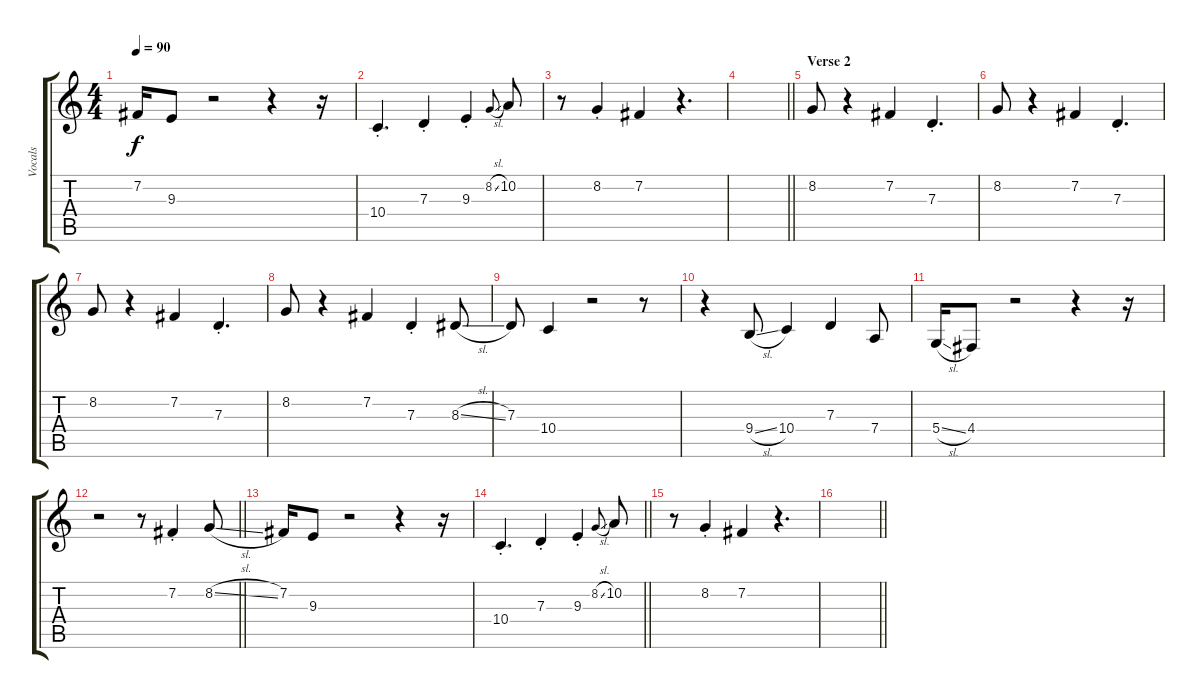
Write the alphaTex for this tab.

\track ("Vocals" "Vocals") {instrument altosax}
\staff {score tabs}
\tuning (E4 B3 G3 D3 A2 E2) {hide}
\ts (4 4)
\tempo 90
\clef g2
\ks c
7.2.16{dy f} 9.3.8 r.2 r.4 r.16 |
10.4{st}.4{d} 7.3{st}.4 9.3{st}.4 8.2{sl}.8{gr onbeat} 10.2.8 |
r.8 8.2{st}.4 7.2.4 r.4{d} |
\barLineRight lightlight
|
\section ("" "Verse 2")
8.2.8 r.4 7.2.4 7.3{st}.4{d} |
8.2.8 r.4 7.2.4 7.3{st}.4{d} |
8.2.8 r.4 7.2.4 7.3{st}.4{d} |
8.2.8 r.4 7.2.4 7.3{st}.4 8.3{sl}.8 |
7.3.8 10.4.4 r.2 r.8 |
r.4 9.4{sl}.8 10.4.4 7.3.4 7.4.8 |
5.4{sl}.16 4.4.8 r.2 r.4 r.16 |
\barLineRight lightlight
r.2 r.8 7.2{st}.4 8.2{sl}.8 |
7.2.16 9.3.8 r.2 r.4 r.16 |
\barLineRight lightlight
10.4{st}.4{d} 7.3{st}.4 9.3{st}.4 8.2{sl}.8{gr onbeat} 10.2.8 |
r.8 8.2{st}.4 7.2.4 r.4{d} |
\barLineRight lightlight
